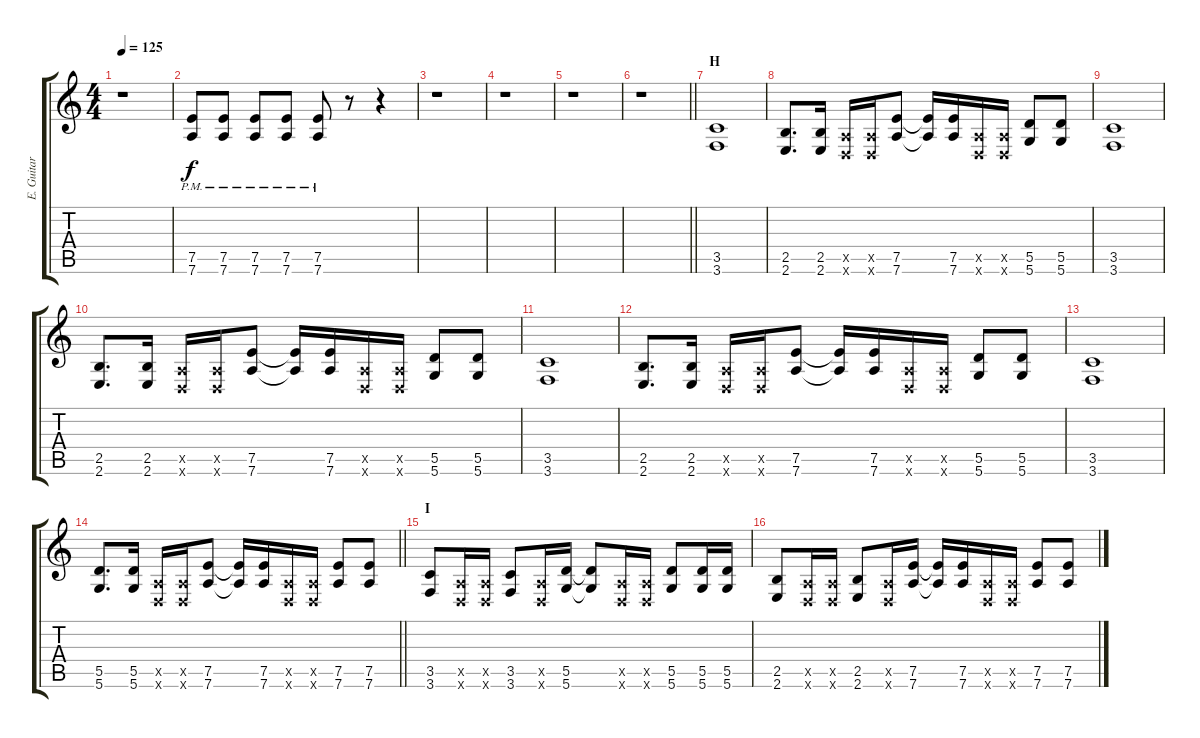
\track ("E. Guitar I" "E. Guitar ") {instrument overdrivenguitar}
\staff {score tabs}
\tuning (E4 B3 G3 D3 A2 D2) {hide}
\ts (4 4)
\tempo 125
\clef g2
\ks c
r.1{dy f} |
(7.5{pm} 7.6{pm}).8 (7.5{pm} 7.6{pm}).8 (7.5{pm} 7.6{pm}).8 (7.5{pm} 7.6{pm}).8 (7.5{pm} 7.6{pm}).8 r.8 r.4 |
r.1 |
r.1 |
r.1 |
\barLineRight lightlight
r.1 |
\section ("" "H")
(3.5 3.6).1 |
(2.5 2.6).8{d} (2.5 2.6).16 (0.5{x} 0.6{x}).16 (0.5{x} 0.6{x}).16 (7.5 7.6).8 (7.5{t} 7.6{t}).16 (7.5 7.6).16 (0.5{x} 0.6{x}).16 (0.5{x} 0.6{x}).16 (5.5 5.6).8 (5.5 5.6).8 |
(3.5 3.6).1 |
(2.5 2.6).8{d} (2.5 2.6).16 (0.5{x} 0.6{x}).16 (0.5{x} 0.6{x}).16 (7.5 7.6).8 (7.5{t} 7.6{t}).16 (7.5 7.6).16 (0.5{x} 0.6{x}).16 (0.5{x} 0.6{x}).16 (5.5 5.6).8 (5.5 5.6).8 |
(3.5 3.6).1 |
(2.5 2.6).8{d} (2.5 2.6).16 (0.5{x} 0.6{x}).16 (0.5{x} 0.6{x}).16 (7.5 7.6).8 (7.5{t} 7.6{t}).16 (7.5 7.6).16 (0.5{x} 0.6{x}).16 (0.5{x} 0.6{x}).16 (5.5 5.6).8 (5.5 5.6).8 |
(3.5 3.6).1 |
\barLineRight lightlight
(5.5 5.6).8{d} (5.5 5.6).16 (0.5{x} 0.6{x}).16 (0.5{x} 0.6{x}).16 (7.5 7.6).8 (7.5{t} 7.6{t}).16 (7.5 7.6).16 (0.5{x} 0.6{x}).16 (0.5{x} 0.6{x}).16 (7.5 7.6).8 (7.5 7.6).8 |
\section ("" "I")
(3.5 3.6).8 (0.5{x} 0.6{x}).16 (0.5{x} 0.6{x}).16 (3.5 3.6).8 (0.5{x} 0.6{x}).16 (5.5 5.6).16 (5.5{t} 5.6{t}).8 (0.5{x} 0.6{x}).16 (0.5{x} 0.6{x}).16 (5.5 5.6).8 (5.5 5.6).16 (5.5 5.6).16 |
(2.5 2.6).8 (0.5{x} 0.6{x}).16 (0.5{x} 0.6{x}).16 (2.5 2.6).8 (0.5{x} 0.6{x}).16 (7.5 7.6).16 (7.5{t} 7.6{t}).16 (7.5 7.6).16 (0.5{x} 0.6{x}).16 (0.5{x} 0.6{x}).16 (7.5 7.6).8 (7.5 7.6).8
